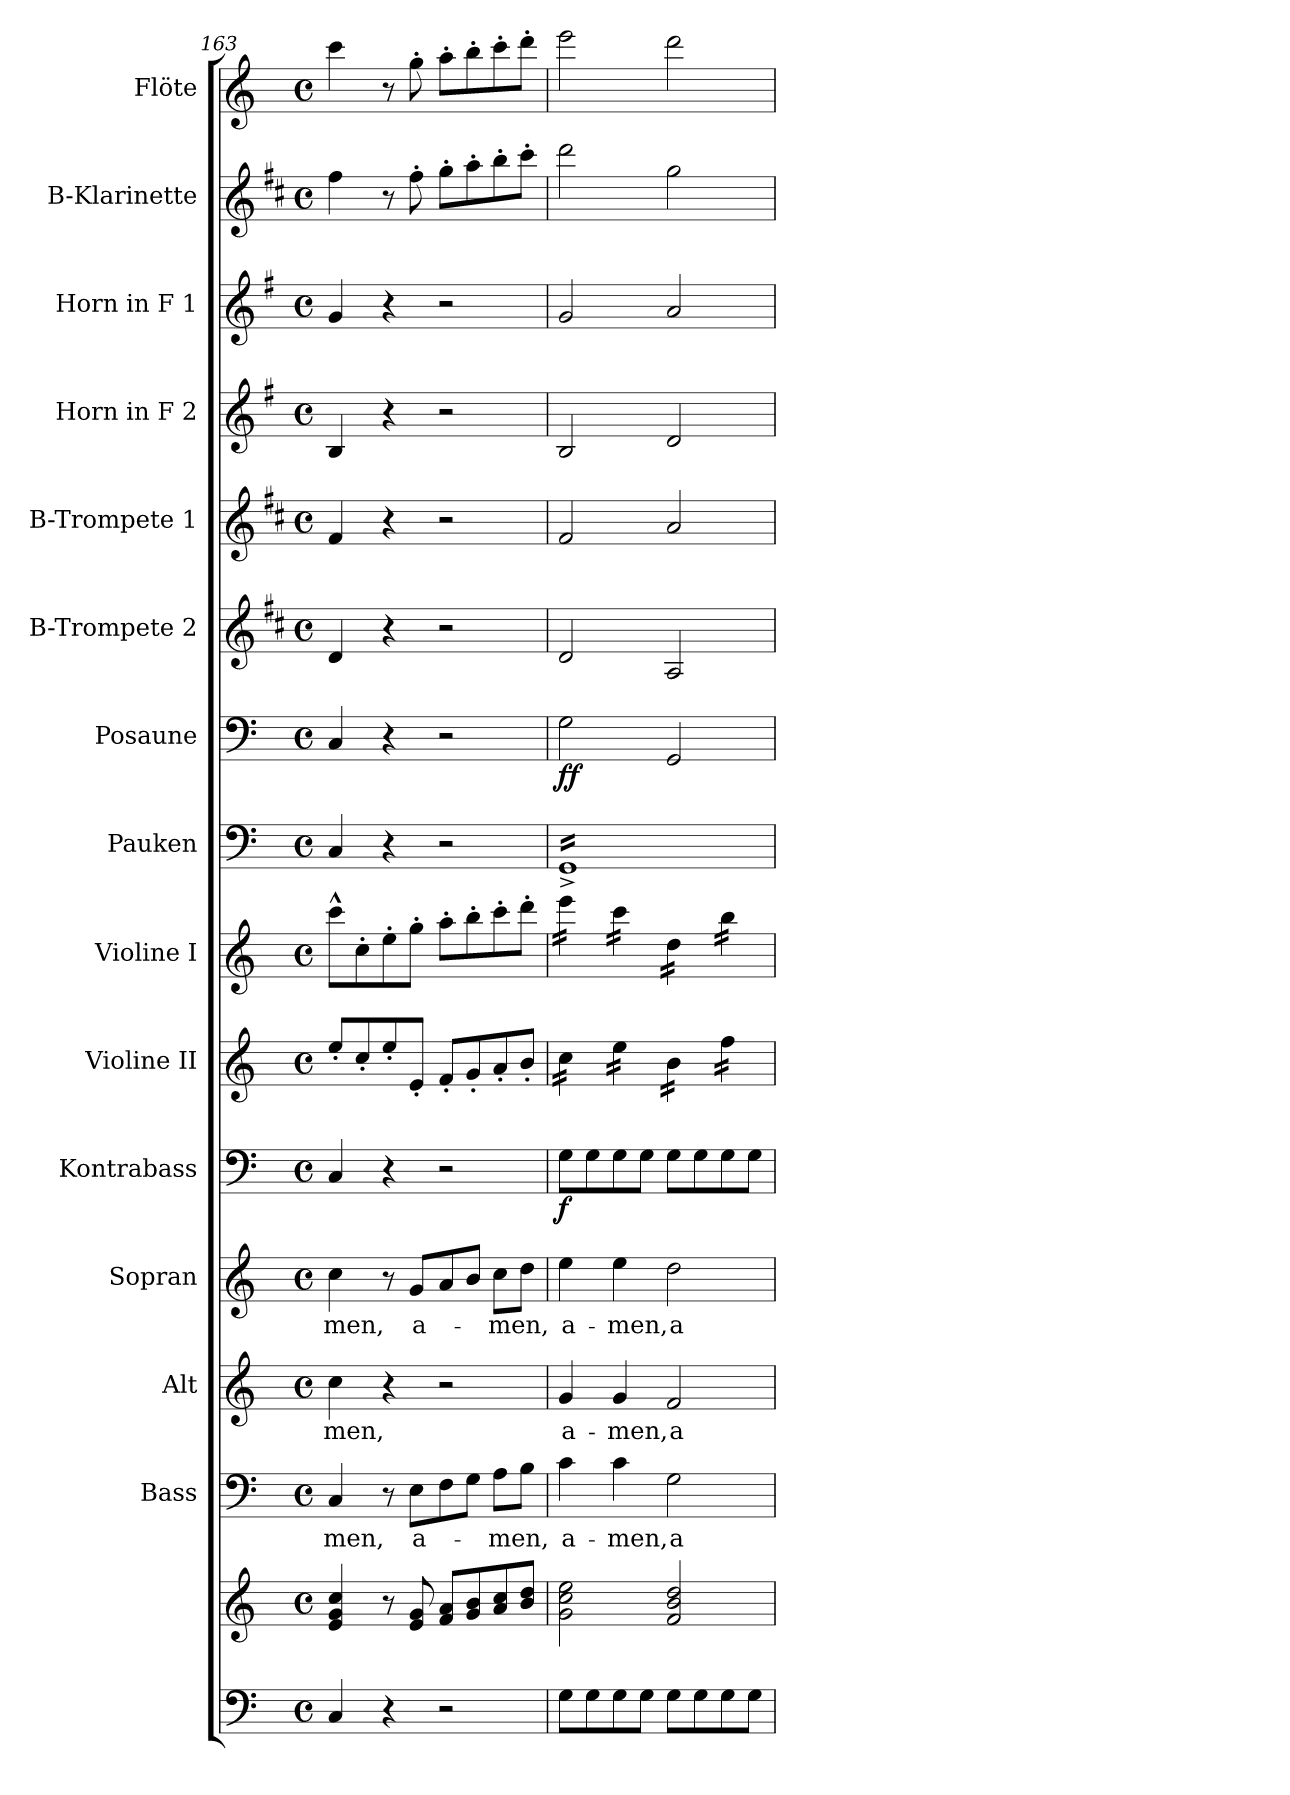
**kern	**kern	**kern	**text	**kern	**text	**kern	**text	**kern	**dynam	**kern	**kern	**kern	**kern	**dynam	**kern	**kern	**kern	**kern	**kern	**kern
*part15	*part15	*part14	*part14	*part13	*part13	*part12	*part12	*part11	*part11	*part10	*part9	*part8	*part7	*part7	*part6	*part5	*part4	*part3	*part2	*part1
*staff16	*staff15	*staff14	*staff14	*staff13	*staff13	*staff12	*staff12	*staff11	*staff11	*staff10	*staff9	*staff8	*staff7	*staff7	*staff6	*staff5	*staff4	*staff3	*staff2	*staff1
*	*	*I"Bass	*	*I"Alt	*	*I"Sopran	*	*I"Kontrabass	*	*I"Violine II	*I"Violine I	*I"Pauken	*I"Posaune	*	*I"B-Trompete 2	*I"B-Trompete 1	*I"Horn in F 2	*I"Horn in F 1	*I"B-Klarinette	*I"Flöte
*	*	*I'B.	*	*I'A.	*	*I'S.	*	*I'Kb.	*	*I'Vl. II	*I'Vl. I	*I'Pk.	*I'Pos.	*	*I'B Trp. 2	*I'B Trp. 1	*	*	*I'B Kl.	*I'Fl.
*clefF4	*clefG2	*clefF4	*	*clefG2	*	*clefG2	*	*clefF4	*	*clefG2	*clefG2	*clefF4	*clefF4	*	*clefG2	*clefG2	*clefG2	*clefG2	*clefG2	*clefG2
*	*	*	*	*	*	*	*	*ITrd7c12	*	*	*	*	*	*	*ITrd1c2	*ITrd1c2	*ITrd4c7	*ITrd4c7	*ITrd1c2	*
*k[]	*k[]	*k[]	*	*k[]	*	*k[]	*	*k[]	*	*k[]	*k[]	*k[]	*k[]	*	*k[]	*k[]	*k[]	*k[]	*k[]	*k[]
*C:	*C:	*C:	*	*C:	*	*C:	*	*C:	*	*C:	*C:	*C:	*C:	*	*C:	*C:	*C:	*C:	*C:	*C:
*M4/4	*M4/4	*M4/4	*	*M4/4	*	*M4/4	*	*M4/4	*	*M4/4	*M4/4	*M4/4	*M4/4	*	*M4/4	*M4/4	*M4/4	*M4/4	*M4/4	*M4/4
*met(c)	*met(c)	*met(c)	*	*met(c)	*	*met(c)	*	*met(c)	*	*met(c)	*met(c)	*met(c)	*met(c)	*	*met(c)	*met(c)	*met(c)	*met(c)	*met(c)	*met(c)
=163	=163	=163	=163	=163	=163	=163	=163	=163	=163	=163	=163	=163	=163	=163	=163	=163	=163	=163	=163	=163
!	!	!	!LO:LY:b	!	!LO:LY:b	!	!LO:LY:b	!	!	!	!	!	!	!	!	!	!	!	!	!
4C/	4e/ 4g/ 4cc/	4C/	-men,	4cc\	-men,	4cc\	-men,	4CC/	.	8ee'</L	8ccc^^>\L	4C/	4C/	.	4c/	4e/	4E/	4c/	4ee\	4ccc\
.	.	.	.	.	.	.	.	.	.	8cc'</	8cc'>\	.	.	.	.	.	.	.	.	.
4r	8r	8r	.	4r	.	8r	.	4r	.	8ee'</	8ee'>\	4r	4r	.	4r	4r	4r	4r	8r	8r
!	!	!	!LO:LY:b	!	!	!	!LO:LY:b	!	!	!	!	!	!	!	!	!	!	!	!	!
.	8e/ 8g/	8E\L	a-	.	.	8g/L	a-	.	.	8e'</J	8gg'>\J	.	.	.	.	.	.	.	8ee'>\	8gg'>\
2r	8f/ 8a/L	8F\	.	2r	.	8a/	.	2r	.	8f'</L	8aa'>\L	2r	2r	.	2r	2r	2r	2r	8ff'>\L	8aa'>\L
.	8g/ 8b/	8G\J	.	.	.	8b/J	.	.	.	8g'</	8bb'>\	.	.	.	.	.	.	.	8gg'>\	8bb'>\
!	!	!	!LO:LY:b	!	!	!	!LO:LY:b	!	!	!	!	!	!	!	!	!	!	!	!	!
.	8a/ 8cc/	8A\L	-men,	.	.	8cc\L	-men,	.	.	8a'</	8ccc'>\	.	.	.	.	.	.	.	8aa'>\	8ccc'>\
.	8b/ 8dd/J	8B\J	.	.	.	8dd\J	.	.	.	8b'</J	8ddd'>\J	.	.	.	.	.	.	.	8bb'>\J	8ddd'>\J
=164	=164	=164	=164	=164	=164	=164	=164	=164	=164	=164	=164	=164	=164	=164	=164	=164	=164	=164	=164	=164
!	!	!	!LO:LY:b	!	!LO:LY:b	!	!LO:LY:b	!	!LO:DY:b	!	!	!	!	!LO:DY:b	!	!	!	!	!	!
*	*	*	*	*	*	*	*	*	*	*tremolo	*	*	*	*	*	*	*	*	*	*
*	*	*	*	*	*	*	*	*	*	*	*tremolo	*	*	*	*	*	*	*	*	*
*	*	*	*	*	*	*	*	*	*	*	*	*tremolo	*	*	*	*	*	*	*	*
8G\L	2g\ 2cc\ 2ee\	4c\	a-	4g/	a-	4ee\	a-	8GG\L	f	16cc\LL	16eee\LL	16GG^<LL	2G\	ff	2c/	2e/	2E/	2c/	2ccc\	2eee\
.	.	.	.	.	.	.	.	.	.	16cc\	16eee\	16GG^<	.	.	.	.	.	.	.	.
8G\	.	.	.	.	.	.	.	8GG\	.	16cc\	16eee\	16GG^<	.	.	.	.	.	.	.	.
.	.	.	.	.	.	.	.	.	.	16cc\JJ	16eee\JJ	16GG^<	.	.	.	.	.	.	.	.
!	!	!	!LO:LY:b	!	!LO:LY:b	!	!LO:LY:b	!	!	!	!	!	!	!	!	!	!	!	!	!
8G\	.	4c\	-men,	4g/	-men,	4ee\	-men,	8GG\	.	16ee\LL	16ccc\LL	16GG^<	.	.	.	.	.	.	.	.
.	.	.	.	.	.	.	.	.	.	16ee\	16ccc\	16GG^<	.	.	.	.	.	.	.	.
8G\J	.	.	.	.	.	.	.	8GG\J	.	16ee\	16ccc\	16GG^<	.	.	.	.	.	.	.	.
.	.	.	.	.	.	.	.	.	.	16ee\JJ	16ccc\JJ	16GG^<	.	.	.	.	.	.	.	.
!	!	!	!LO:LY:b	!	!LO:LY:b	!	!LO:LY:b	!	!	!	!	!	!	!	!	!	!	!	!	!
8G\L	2f/ 2b/ 2dd/	2G\	a-	2f/	a-	2dd\	a-	8GG\L	.	16b\LL	16dd\LL	16GG^<	2GG/	.	2G/	2g/	2G/	2d/	2ff\	2ddd\
.	.	.	.	.	.	.	.	.	.	16b\	16dd\	16GG^<	.	.	.	.	.	.	.	.
8G\	.	.	.	.	.	.	.	8GG\	.	16b\	16dd\	16GG^<	.	.	.	.	.	.	.	.
.	.	.	.	.	.	.	.	.	.	16b\JJ	16dd\JJ	16GG^<	.	.	.	.	.	.	.	.
8G\	.	.	.	.	.	.	.	8GG\	.	16ff\LL	16bb\LL	16GG^<	.	.	.	.	.	.	.	.
.	.	.	.	.	.	.	.	.	.	16ff\	16bb\	16GG^<	.	.	.	.	.	.	.	.
8G\J	.	.	.	.	.	.	.	8GG\J	.	16ff\	16bb\	16GG^<	.	.	.	.	.	.	.	.
.	.	.	.	.	.	.	.	.	.	16ff\JJ	16bb\JJ	16GG^<JJ	.	.	.	.	.	.	.	.
*	*	*	*	*	*	*	*	*	*	*	*	*Xtremolo	*	*	*	*	*	*	*	*
*	*	*	*	*	*	*	*	*	*	*	*Xtremolo	*	*	*	*	*	*	*	*	*
*	*	*	*	*	*	*	*	*	*	*Xtremolo	*	*	*	*	*	*	*	*	*	*
=	=	=	=	=	=	=	=	=	=	=	=	=	=	=	=	=	=	=	=	=
*-	*-	*-	*-	*-	*-	*-	*-	*-	*-	*-	*-	*-	*-	*-	*-	*-	*-	*-	*-	*-
